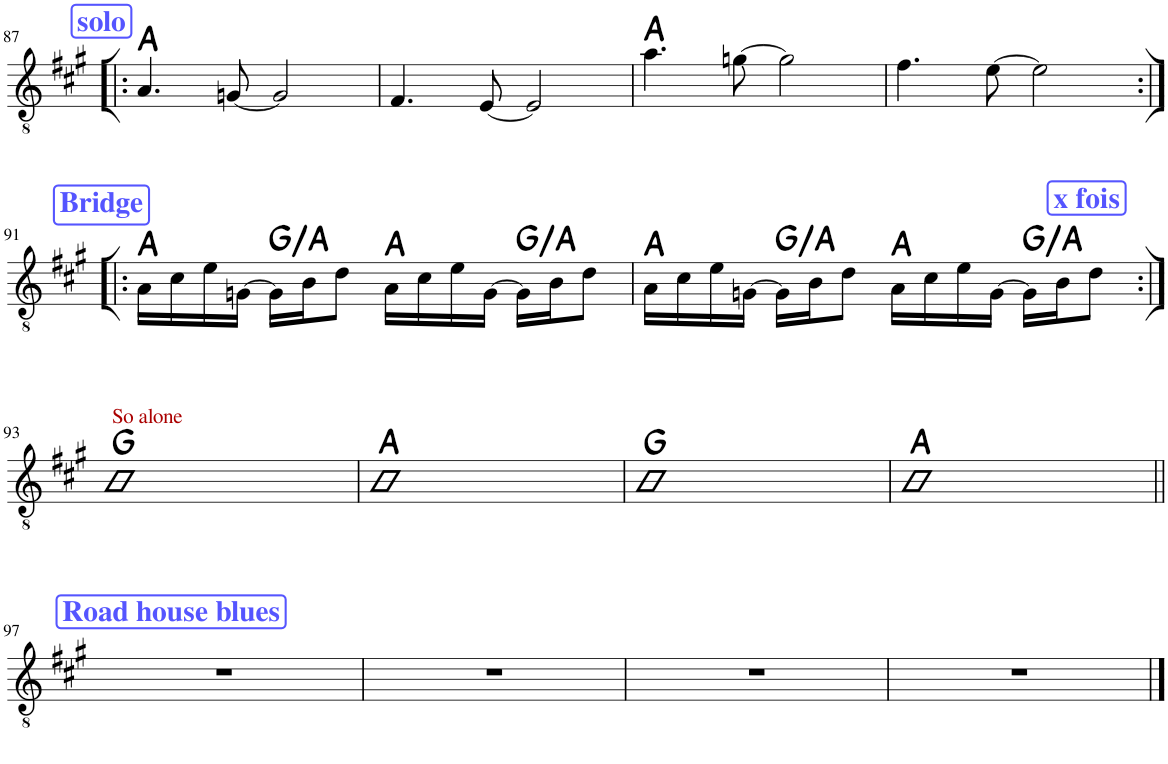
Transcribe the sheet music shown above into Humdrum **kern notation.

**kern	**harte
*part1	*part1
*staff1	*
*I"Classical Guitar	*
*I'Guit.	*
!!LO:PB:g=z
*clefGv2	*
*k[f#c#g#]	*
*M4/4	*
!!LO:REH:place=s1:a:B:cj:color=#5555FF:fs=14:t=solo
=87!|:	=87!|:
4.A/	A:maj
[8Gn/	.
2G/]	.
=88	=88
4.F#/	.
[8E/	.
2E/]	.
=89	=89
4.a\	A:maj
[8gn\	.
2g\]	.
=90	=90
4.f#\	.
[8e\	.
2e\]	.
!!LO:LB:g=z
!!LO:REH:place=s1:a:B:cj:color=#5555FF:fs=14:t=Bridge
=91:|!|:	=91:|!|:
16A\LL	A:maj
16c#\	.
16e\	.
[16Gn\JJ	.
16G\LL]	G:maj/2
16B\J	.
8d\J	.
16A\LL	A:maj
16c#\	.
16e\	.
[16G\JJ	.
16G\LL]	G:maj/2
16B\J	.
8d\J	.
!!LO:REH:place=s1:a:B:cj:color=#5555FF:fs=14:t=x fois:qo=2
=92	=92
16A\LL	A:maj
16c#\	.
16e\	.
[16Gn\JJ	.
16G\LL]	G:maj/2
16B\J	.
8d\J	.
16A\LL	A:maj
16c#\	.
16e\	.
[16G\JJ	.
16G\LL]	G:maj/2
16B\J	.
8d\J	.
!!LO:LB:g=z
=93:|!	=93:|!
!LO:TX:a:color=#AA0000:t=So alone	!
1G#	G:maj
=94	=94
1A	A:maj
=95	=95
1G#	G:maj
=96	=96
1A	A:maj
!!LO:LB:g=z
!!LO:REH:place=s1:a:B:cj:color=#5555FF:fs=14:t=Road house blues
=97||	=97||
1r	.
=98	=98
1r	.
=99	=99
1r	.
=100	=100
1r	.
==	==
*-	*-
